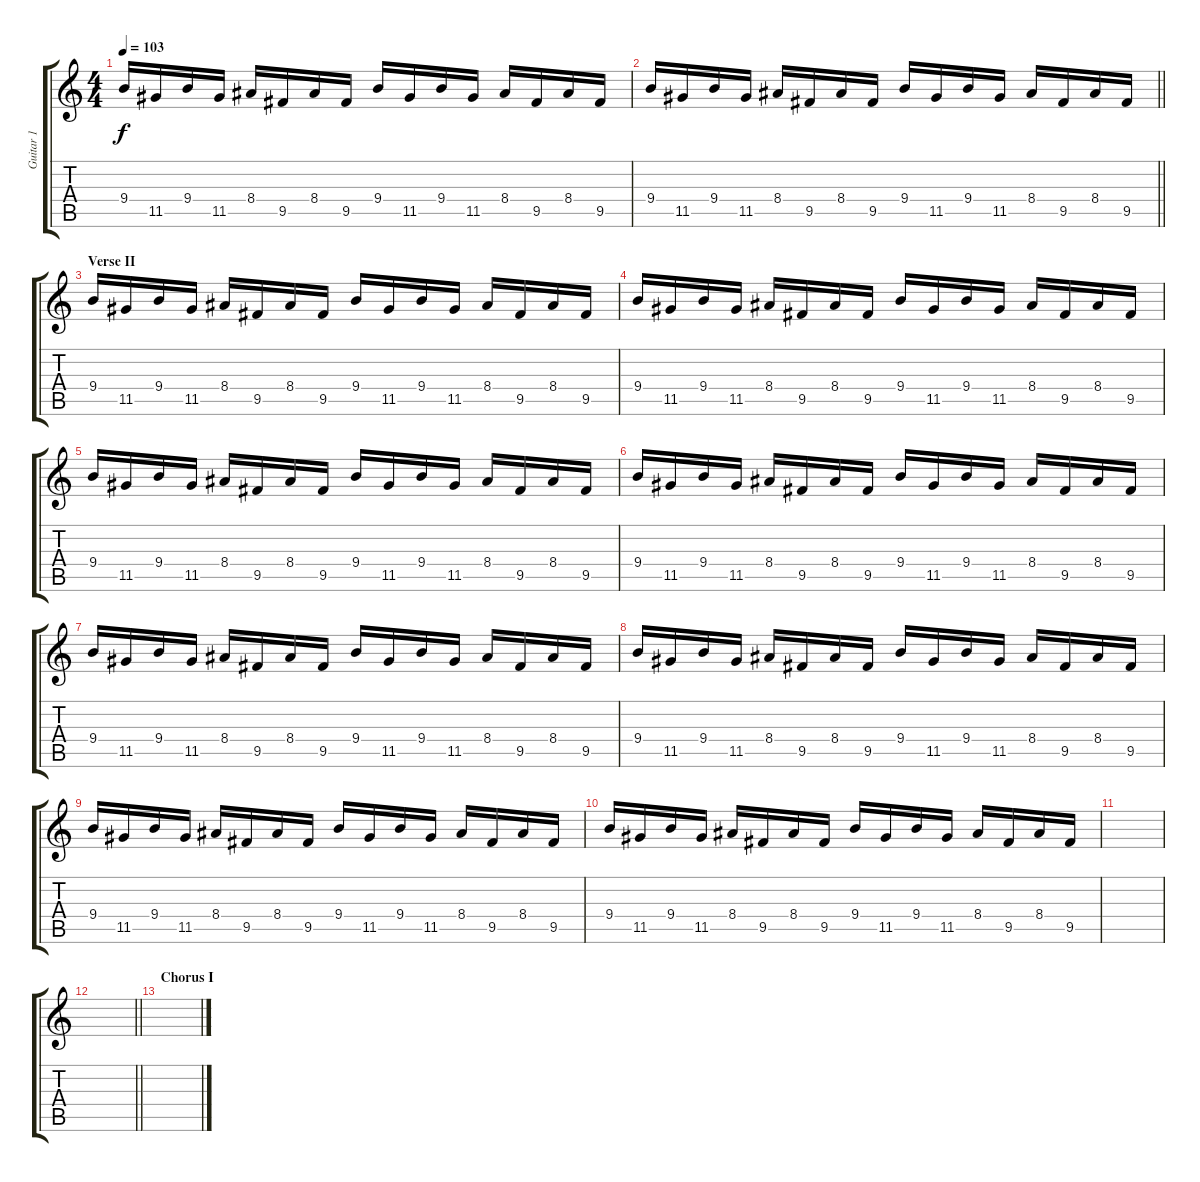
\track ("Guitar 1" "Guitar 1") {instrument electricguitarmuted}
\staff {score tabs}
\tuning (E4 B3 G3 D3 A2 E2) {hide}
\ts (4 4)
\tempo 103
\clef g2
\ks c
9.4.16{dy f balance 8} 11.5.16 9.4.16 11.5.16 8.4.16 9.5.16 8.4.16 9.5.16 9.4.16 11.5.16 9.4.16 11.5.16 8.4.16 9.5.16 8.4.16 9.5.16 |
\barLineRight lightlight
9.4.16 11.5.16 9.4.16 11.5.16 8.4.16 9.5.16 8.4.16 9.5.16 9.4.16 11.5.16 9.4.16 11.5.16 8.4.16 9.5.16 8.4.16 9.5.16 |
\section ("" "Verse II")
9.4.16{balance 3} 11.5.16 9.4.16 11.5.16 8.4.16 9.5.16 8.4.16 9.5.16 9.4.16 11.5.16 9.4.16 11.5.16 8.4.16 9.5.16 8.4.16 9.5.16 |
9.4.16 11.5.16 9.4.16 11.5.16 8.4.16 9.5.16 8.4.16 9.5.16 9.4.16 11.5.16 9.4.16 11.5.16 8.4.16 9.5.16 8.4.16 9.5.16 |
9.4.16 11.5.16 9.4.16 11.5.16 8.4.16 9.5.16 8.4.16 9.5.16 9.4.16 11.5.16 9.4.16 11.5.16 8.4.16 9.5.16 8.4.16 9.5.16 |
9.4.16 11.5.16 9.4.16 11.5.16 8.4.16 9.5.16 8.4.16 9.5.16 9.4.16 11.5.16 9.4.16 11.5.16 8.4.16 9.5.16 8.4.16 9.5.16 |
9.4.16 11.5.16 9.4.16 11.5.16 8.4.16 9.5.16 8.4.16 9.5.16 9.4.16 11.5.16 9.4.16 11.5.16 8.4.16 9.5.16 8.4.16 9.5.16 |
9.4.16 11.5.16 9.4.16 11.5.16 8.4.16 9.5.16 8.4.16 9.5.16 9.4.16 11.5.16 9.4.16 11.5.16 8.4.16 9.5.16 8.4.16 9.5.16 |
9.4.16 11.5.16 9.4.16 11.5.16 8.4.16 9.5.16 8.4.16 9.5.16 9.4.16 11.5.16 9.4.16 11.5.16 8.4.16 9.5.16 8.4.16 9.5.16 |
9.4.16 11.5.16 9.4.16 11.5.16 8.4.16 9.5.16 8.4.16 9.5.16 9.4.16 11.5.16 9.4.16 11.5.16 8.4.16 9.5.16 8.4.16 9.5.16 |
|
\barLineRight lightlight
|
\section ("" "Chorus I")
